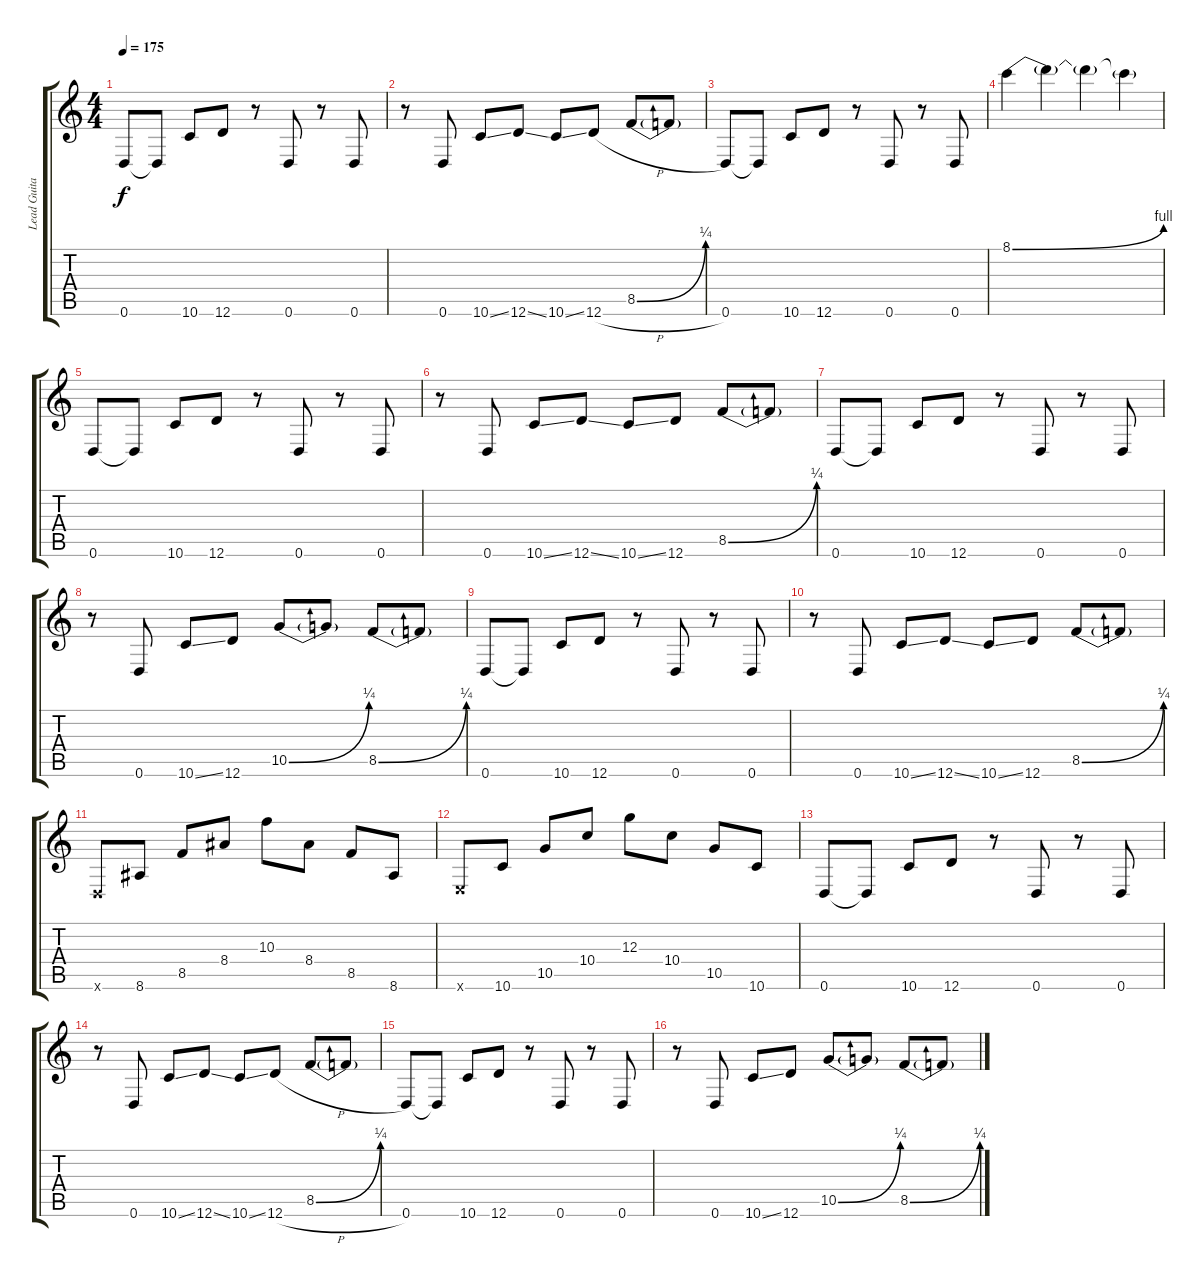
\track ("Lead Guitar [Dave McPherson]" "Lead Guita") {instrument distortionguitar}
\staff {score tabs}
\tuning (E4 B3 G3 D3 A2 D2) {hide}
\ts (4 4)
\tempo 175
\clef g2
\ks c
0.6.8{dy f instrument distortionguitar} 0.6{t}.8 10.6.8 12.6.8 r.8 0.6.8 r.8 0.6.8 |
r.8 0.6.8 10.6{ss}.8 12.6{ss}.8 10.6{ss}.8 12.6{h}.8 8.5{be (bend 0 0 60 1)}.8 8.5{t}.8 |
0.6.8 0.6{t}.8 10.6.8 12.6.8 r.8 0.6.8 r.8 0.6.8 |
8.1{be (bend 0 0 60 4)}.4 8.1{t}.4 8.1{t}.4 8.1{t}.4 |
0.6.8 0.6{t}.8 10.6.8 12.6.8 r.8 0.6.8 r.8 0.6.8 |
r.8 0.6.8 10.6{ss}.8 12.6{ss}.8 10.6{ss}.8 12.6.8 8.5{be (bend 0 0 60 1)}.8 8.5{t}.8 |
0.6.8 0.6{t}.8 10.6.8 12.6.8 r.8 0.6.8 r.8 0.6.8 |
r.8 0.6.8 10.6{ss}.8 12.6.8 10.5{be (bend 0 0 60 1)}.8 10.5{t}.8 8.5{be (bend 0 0 60 1)}.8 8.5{t}.8 |
0.6.8 0.6{t}.8 10.6.8 12.6.8 r.8 0.6.8 r.8 0.6.8 |
r.8 0.6.8 10.6{ss}.8 12.6{ss}.8 10.6{ss}.8 12.6.8 8.5{be (bend 0 0 60 1)}.8 8.5{t}.8 |
0.6{x}.8 8.6.8 8.5.8 8.4.8 10.3.8 8.4.8 8.5.8 8.6.8 |
2.6{x}.8 10.6.8 10.5.8 10.4.8 12.3.8 10.4.8 10.5.8 10.6.8 |
0.6.8 0.6{t}.8 10.6.8 12.6.8 r.8 0.6.8 r.8 0.6.8 |
r.8 0.6.8 10.6{ss}.8 12.6{ss}.8 10.6{ss}.8 12.6{h}.8 8.5{be (bend 0 0 60 1)}.8 8.5{t}.8 |
0.6.8 0.6{t}.8 10.6.8 12.6.8 r.8 0.6.8 r.8 0.6.8 |
r.8 0.6.8 10.6{ss}.8 12.6.8 10.5{be (bend 0 0 60 1)}.8 10.5{t}.8 8.5{be (bend 0 0 60 1)}.8 8.5{t}.8
